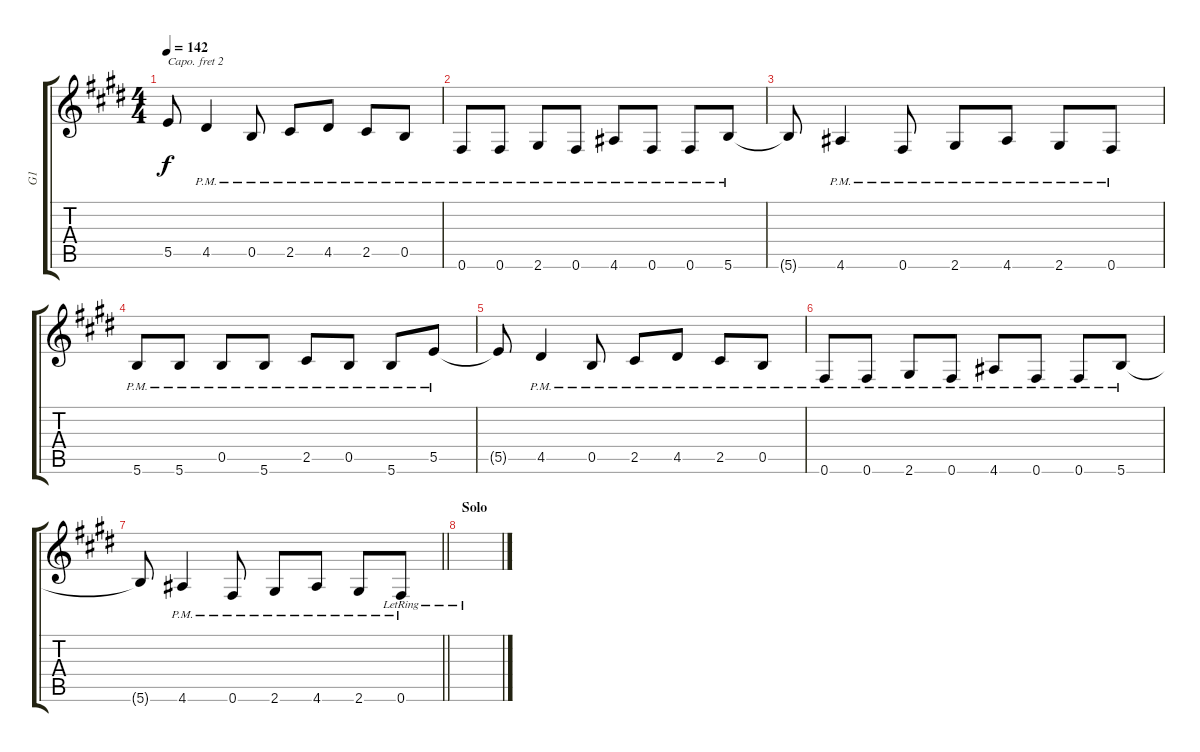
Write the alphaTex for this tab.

\track ("G1" "G1") {instrument electricguitarjazz}
\staff {score tabs}
\capo 2
\tuning (E4 B3 G3 D3 A2 E2) {hide}
\ts (4 4)
\tempo 142
\clef g2
\ks e
5.5{t}.8{dy f} 4.5{pm}.4 0.5{pm}.8 2.5{pm}.8 4.5{pm}.8 2.5{pm}.8 0.5{pm}.8 |
0.6{pm}.8 0.6{pm}.8 2.6{pm}.8 0.6{pm}.8 4.6{pm}.8 0.6{pm}.8 0.6{pm}.8 5.6{pm}.8 |
5.6{t}.8 4.6{pm}.4 0.6{pm}.8 2.6{pm}.8 4.6{pm}.8 2.6{pm}.8 0.6{pm}.8 |
5.6{pm}.8 5.6{pm}.8 0.5{pm}.8 5.6{pm}.8 2.5{pm}.8 0.5{pm}.8 5.6{pm}.8 5.5{pm}.8 |
5.5{t}.8 4.5{pm}.4 0.5{pm}.8 2.5{pm}.8 4.5{pm}.8 2.5{pm}.8 0.5{pm}.8 |
0.6{pm}.8 0.6{pm}.8 2.6{pm}.8 0.6{pm}.8 4.6{pm}.8 0.6{pm}.8 0.6{pm}.8 5.6{pm}.8 |
\barLineRight lightlight
5.6{t}.8 4.6{pm}.4 0.6{pm}.8 2.6{pm}.8 4.6{pm}.8 2.6{pm}.8 0.6{pm lr}.8 |
\section ("" "Solo")
